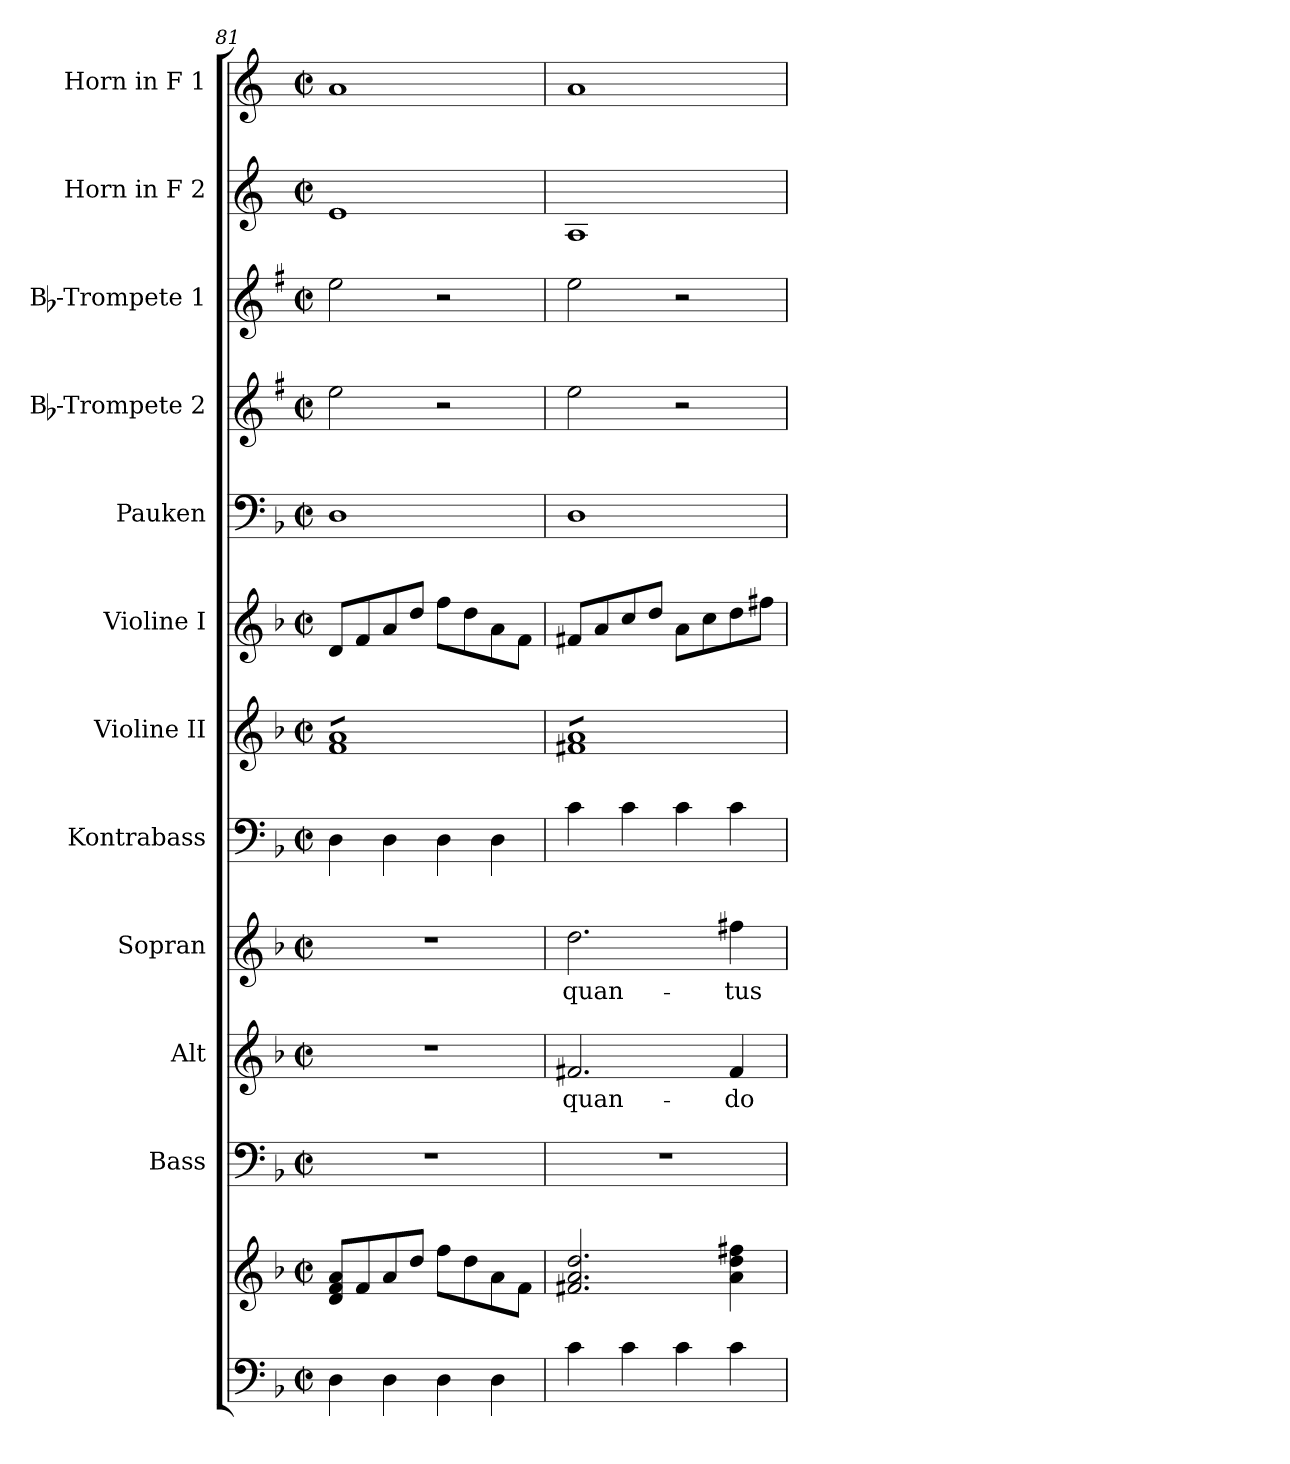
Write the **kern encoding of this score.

**kern	**kern	**kern	**kern	**text	**kern	**text	**kern	**kern	**kern	**kern	**kern	**kern	**kern	**kern
*part12	*part12	*part11	*part10	*part10	*part9	*part9	*part8	*part7	*part6	*part5	*part4	*part3	*part2	*part1
*staff13	*staff12	*staff11	*staff10	*staff10	*staff9	*staff9	*staff8	*staff7	*staff6	*staff5	*staff4	*staff3	*staff2	*staff1
*	*	*I"Bass	*I"Alt	*	*I"Sopran	*	*I"Kontrabass	*I"Violine II	*I"Violine I	*I"Pauken	*I"Bb-Trompete 2	*I"Bb-Trompete 1	*I"Horn in F 2	*I"Horn in F 1
*	*	*I'B.	*I'A.	*	*I'S.	*	*I'Kb.	*I'Vl. II	*I'Vl. I	*I'Pk.	*I'Bb Trp. 2	*I'Bb Trp. 1	*	*
!!LO:PB:g=z
*clefF4	*clefG2	*clefF4	*clefG2	*	*clefG2	*	*clefF4	*clefG2	*clefG2	*clefF4	*clefG2	*clefG2	*clefG2	*clefG2
*	*	*	*	*	*	*	*ITrd7c12	*	*	*	*ITrd1c2	*ITrd1c2	*ITrd4c7	*ITrd4c7
*k[b-]	*k[b-]	*k[b-]	*k[b-]	*	*k[b-]	*	*k[b-]	*k[b-]	*k[b-]	*k[b-]	*k[b-]	*k[b-]	*k[b-]	*k[b-]
*F:	*F:	*F:	*F:	*	*F:	*	*F:	*F:	*F:	*F:	*F:	*F:	*F:	*F:
*M2/2	*M2/2	*M2/2	*M2/2	*	*M2/2	*	*M2/2	*M2/2	*M2/2	*M2/2	*M2/2	*M2/2	*M2/2	*M2/2
*met(c|)	*met(c|)	*met(c|)	*met(c|)	*	*met(c|)	*	*met(c|)	*met(c|)	*met(c|)	*met(c|)	*met(c|)	*met(c|)	*met(c|)	*met(c|)
=81	=81	=81	=81	=81	=81	=81	=81	=81	=81	=81	=81	=81	=81	=81
*	*	*	*	*	*	*	*	*tremolo	*	*	*	*	*	*
4D\	8d/ 8f/ 8a/L	1r	1r	.	1r	.	4DD\	8f 8aL	8d/L	1D	2dd\	2dd\	1A	1d
.	8f/	.	.	.	.	.	.	8f 8a	8f/	.	.	.	.	.
4D\	8a/	.	.	.	.	.	4DD\	8f 8a	8a/	.	.	.	.	.
.	8dd/J	.	.	.	.	.	.	8f 8a	8dd/J	.	.	.	.	.
4D\	8ff\L	.	.	.	.	.	4DD\	8f 8a	8ff\L	.	2r	2r	.	.
.	8dd\	.	.	.	.	.	.	8f 8a	8dd\	.	.	.	.	.
4D\	8a\	.	.	.	.	.	4DD\	8f 8a	8a\	.	.	.	.	.
.	8f\J	.	.	.	.	.	.	8f 8aJ	8f\J	.	.	.	.	.
=82	=82	=82	=82	=82	=82	=82	=82	=82	=82	=82	=82	=82	=82	=82
!	!	!	!	!LO:LY:b	!	!LO:LY:b	!	!	!	!	!	!	!	!
4c\	2.f#X/ 2.a/ 2.dd/	1r	2.f#X/	quan-	2.dd\	quan-	4C\	8f#X 8aL	8f#X/L	1D	2dd\	2dd\	1D	1d
.	.	.	.	.	.	.	.	8f#X 8a	8a/	.	.	.	.	.
4c\	.	.	.	.	.	.	4C\	8f#X 8a	8cc/	.	.	.	.	.
.	.	.	.	.	.	.	.	8f#X 8a	8dd/J	.	.	.	.	.
4c\	.	.	.	.	.	.	4C\	8f#X 8a	8a\L	.	2r	2r	.	.
.	.	.	.	.	.	.	.	8f#X 8a	8cc\	.	.	.	.	.
!	!	!	!	!LO:LY:b	!	!LO:LY:b	!	!	!	!	!	!	!	!
4c\	4a\ 4dd\ 4ff#X\	.	4f#/	-do	4ff#X\	-tus	4C\	8f#X 8a	8dd\	.	.	.	.	.
.	.	.	.	.	.	.	.	8f#X 8aJ	8ff#X\J	.	.	.	.	.
*	*	*	*	*	*	*	*	*Xtremolo	*	*	*	*	*	*
=	=	=	=	=	=	=	=	=	=	=	=	=	=	=
*-	*-	*-	*-	*-	*-	*-	*-	*-	*-	*-	*-	*-	*-	*-
